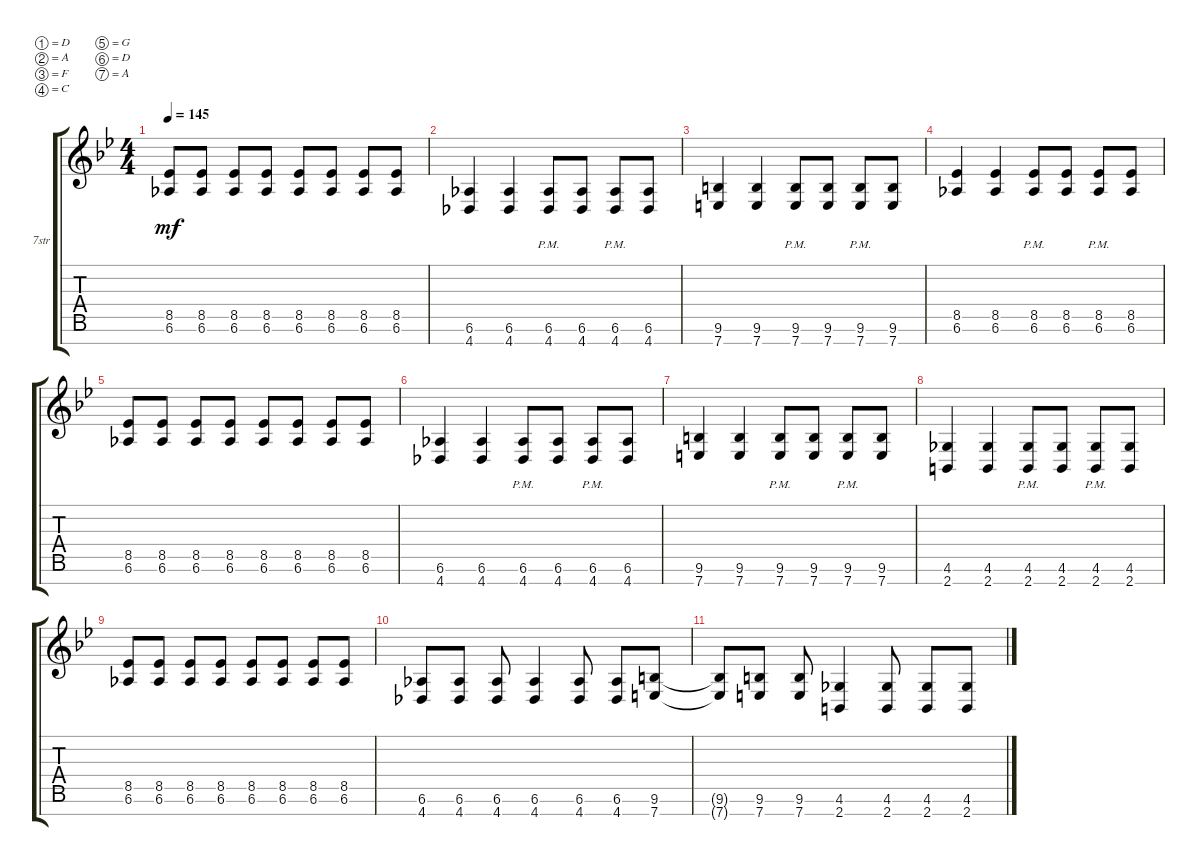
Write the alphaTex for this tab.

\bracketExtendMode groupsimilarinstruments
\firstSystemTrackNameOrientation horizontal
\otherSystemsTrackNameOrientation horizontal
\track ("7str" "7str") {defaultSystemsLayout 4 solo instrument overdrivenguitar}
\staff {score tabs}
\tuning (D4 A3 F3 C3 G2 D2 A1)
\ts (4 4)
\tempo 145
\clef g2
\scale
0.976295
\ks bb
(6.6{acc b} 8.5{acc forcenatural}).8{dy mf beam Up} (6.6{acc b} 8.5{acc forcenatural}).8{beam Up} (6.6{acc b} 8.5{acc forcenatural}).8{beam Up} (6.6{acc b} 8.5{acc forcenatural}).8{beam Up} (6.6{acc b} 8.5{acc forcenatural}).8{beam Up} (6.6{acc b} 8.5{acc forcenatural}).8{beam Up} (6.6{acc b} 8.5{acc forcenatural}).8{beam Up} (6.6{acc b} 8.5{acc forcenatural}).8{beam Up} |
\scale
1.09583 (4.7{acc b} 6.6{acc b}).4{beam Up} (4.7{acc b} 6.6{acc b}).4{beam Up} (4.7{pm acc b} 6.6{pm acc b}).8{beam Up} (4.7{acc b} 6.6{acc b}).8{beam Up} (4.7{pm acc b} 6.6{pm acc b}).8{beam Up} (4.7{acc b} 6.6{acc b}).8{beam Up} |
\scale
0.968058 (7.7{acc #} 9.6{acc #}).4{beam Up} (7.7{acc #} 9.6{acc #}).4{beam Up} (7.7{acc #} 9.6{pm acc #}).8{beam Up} (7.7{acc #} 9.6{acc #}).8{beam Up} (7.7{acc #} 9.6{pm acc #}).8{beam Up} (7.7{acc #} 9.6{acc #}).8{beam Up} |
\scale
0.968058 (6.6{acc b} 8.5{acc forcenatural}).4{beam Up} (6.6{acc b} 8.5{acc forcenatural}).4{beam Up} (6.6{acc b} 8.5{pm acc forcenatural}).8{beam Up} (6.6{acc b} 8.5{acc forcenatural}).8{beam Up} (6.6{acc b} 8.5{pm acc forcenatural}).8{beam Up} (6.6{acc b} 8.5{acc forcenatural}).8{beam Up} |
\scale
0.968058 (6.6{acc b} 8.5{acc forcenatural}).8{beam Up} (6.6{acc b} 8.5{acc forcenatural}).8{beam Up} (6.6{acc b} 8.5{acc forcenatural}).8{beam Up} (6.6{acc b} 8.5{acc forcenatural}).8{beam Up} (6.6{acc b} 8.5{acc forcenatural}).8{beam Up} (6.6{acc b} 8.5{acc forcenatural}).8{beam Up} (6.6{acc b} 8.5{acc forcenatural}).8{beam Up} (6.6{acc b} 8.5{acc forcenatural}).8{beam Up} |
\scale
1.09583 (4.7{acc b} 6.6{acc b}).4{beam Up} (4.7{acc b} 6.6{acc b}).4{beam Up} (4.7{pm acc b} 6.6{pm acc b}).8{beam Up} (4.7{acc b} 6.6{acc b}).8{beam Up} (4.7{pm acc b} 6.6{pm acc b}).8{beam Up} (4.7{acc b} 6.6{acc b}).8{beam Up} |
\scale
0.968058 (7.7{acc #} 9.6{acc #}).4{beam Up} (7.7{acc #} 9.6{acc #}).4{beam Up} (7.7{acc #} 9.6{pm acc #}).8{beam Up} (7.7{acc #} 9.6{acc #}).8{beam Up} (7.7{acc #} 9.6{pm acc #}).8{beam Up} (7.7{acc #} 9.6{acc #}).8{beam Up} |
\scale
0.968058 (2.7{acc #} 4.6{acc b}).4{beam Up} (2.7{acc #} 4.6{acc b}).4{beam Up} (2.7{acc #} 4.6{pm acc b}).8{beam Up} (2.7{acc #} 4.6{acc b}).8{beam Up} (2.7{acc #} 4.6{pm acc b}).8{beam Up} (2.7{acc #} 4.6{acc b}).8{beam Up} |
\scale
0.968058 (6.6{acc b} 8.5{acc forcenatural}).8{beam Up} (6.6{acc b} 8.5{acc forcenatural}).8{beam Up} (6.6{acc b} 8.5{acc forcenatural}).8{beam Up} (6.6{acc b} 8.5{acc forcenatural}).8{beam Up} (6.6{acc b} 8.5{acc forcenatural}).8{beam Up} (6.6{acc b} 8.5{acc forcenatural}).8{beam Up} (6.6{acc b} 8.5{acc forcenatural}).8{beam Up} (6.6{acc b} 8.5{acc forcenatural}).8{beam Up} |
\scale
1.09583 (4.7{acc b} 6.6{acc b}).8{beam Up} (4.7{acc b} 6.6{acc b}).8{beam Up} (4.7{acc b} 6.6{acc b}).8{beam Up} (4.7{acc b} 6.6{acc b}).4{beam Up} (4.7{acc b} 6.6{acc b}).8{beam Up} (4.7{acc b} 6.6{acc b}).8{beam Up} (7.7{acc #} 9.6{acc #}).8{beam Up} |
\scale
0.968058 (7.7{t acc #} 9.6{t acc #}).8{beam Up} (7.7{acc #} 9.6{acc #}).8{beam Up} (7.7{acc #} 9.6{acc #}).8{beam Up} (2.7{acc #} 4.6{acc b}).4{beam Up} (2.7{acc #} 4.6{acc b}).8{beam Up} (2.7{acc #} 4.6{acc b}).8{beam Up} (2.7{acc #} 4.6{acc b}).8{beam Up} |
\scale
0.968058 |
\scale
0.968058 |
\scale
1.09583 |
\scale
0.968058 |
\scale
0.968058
